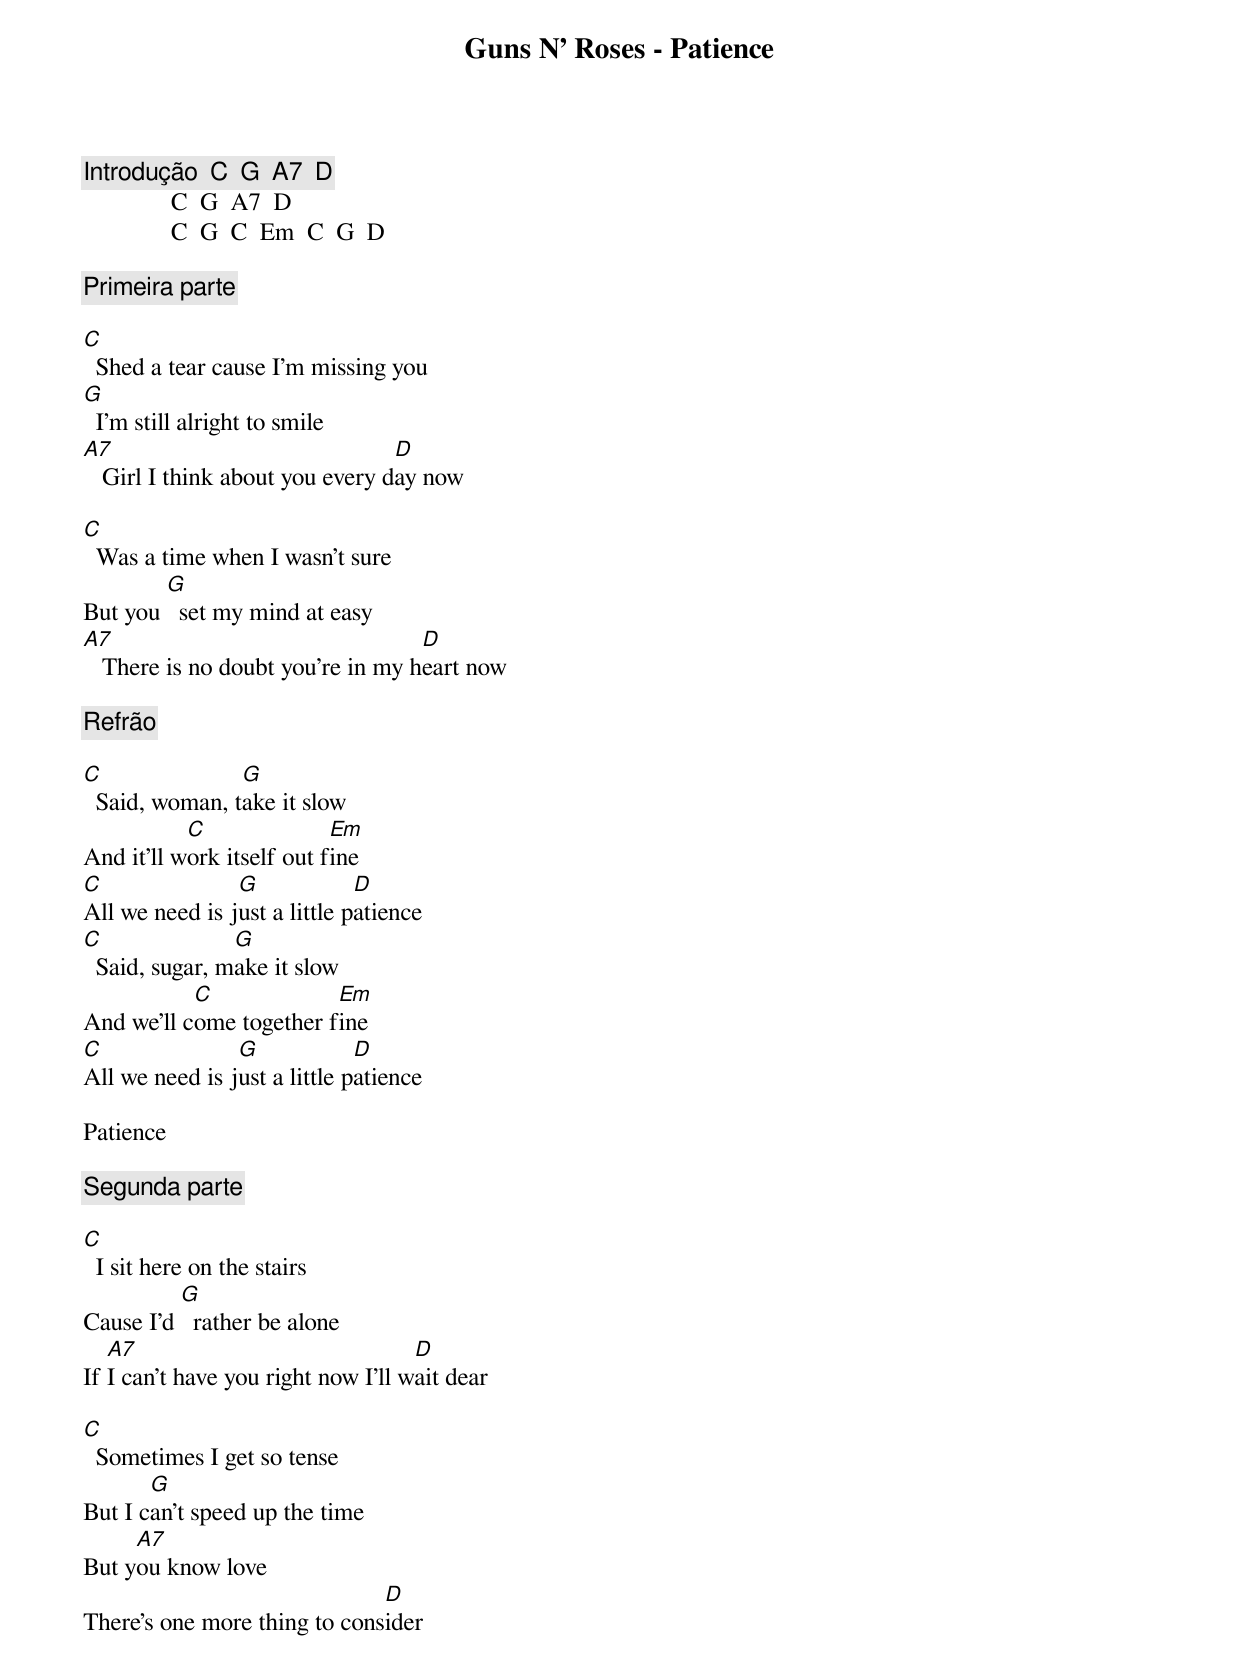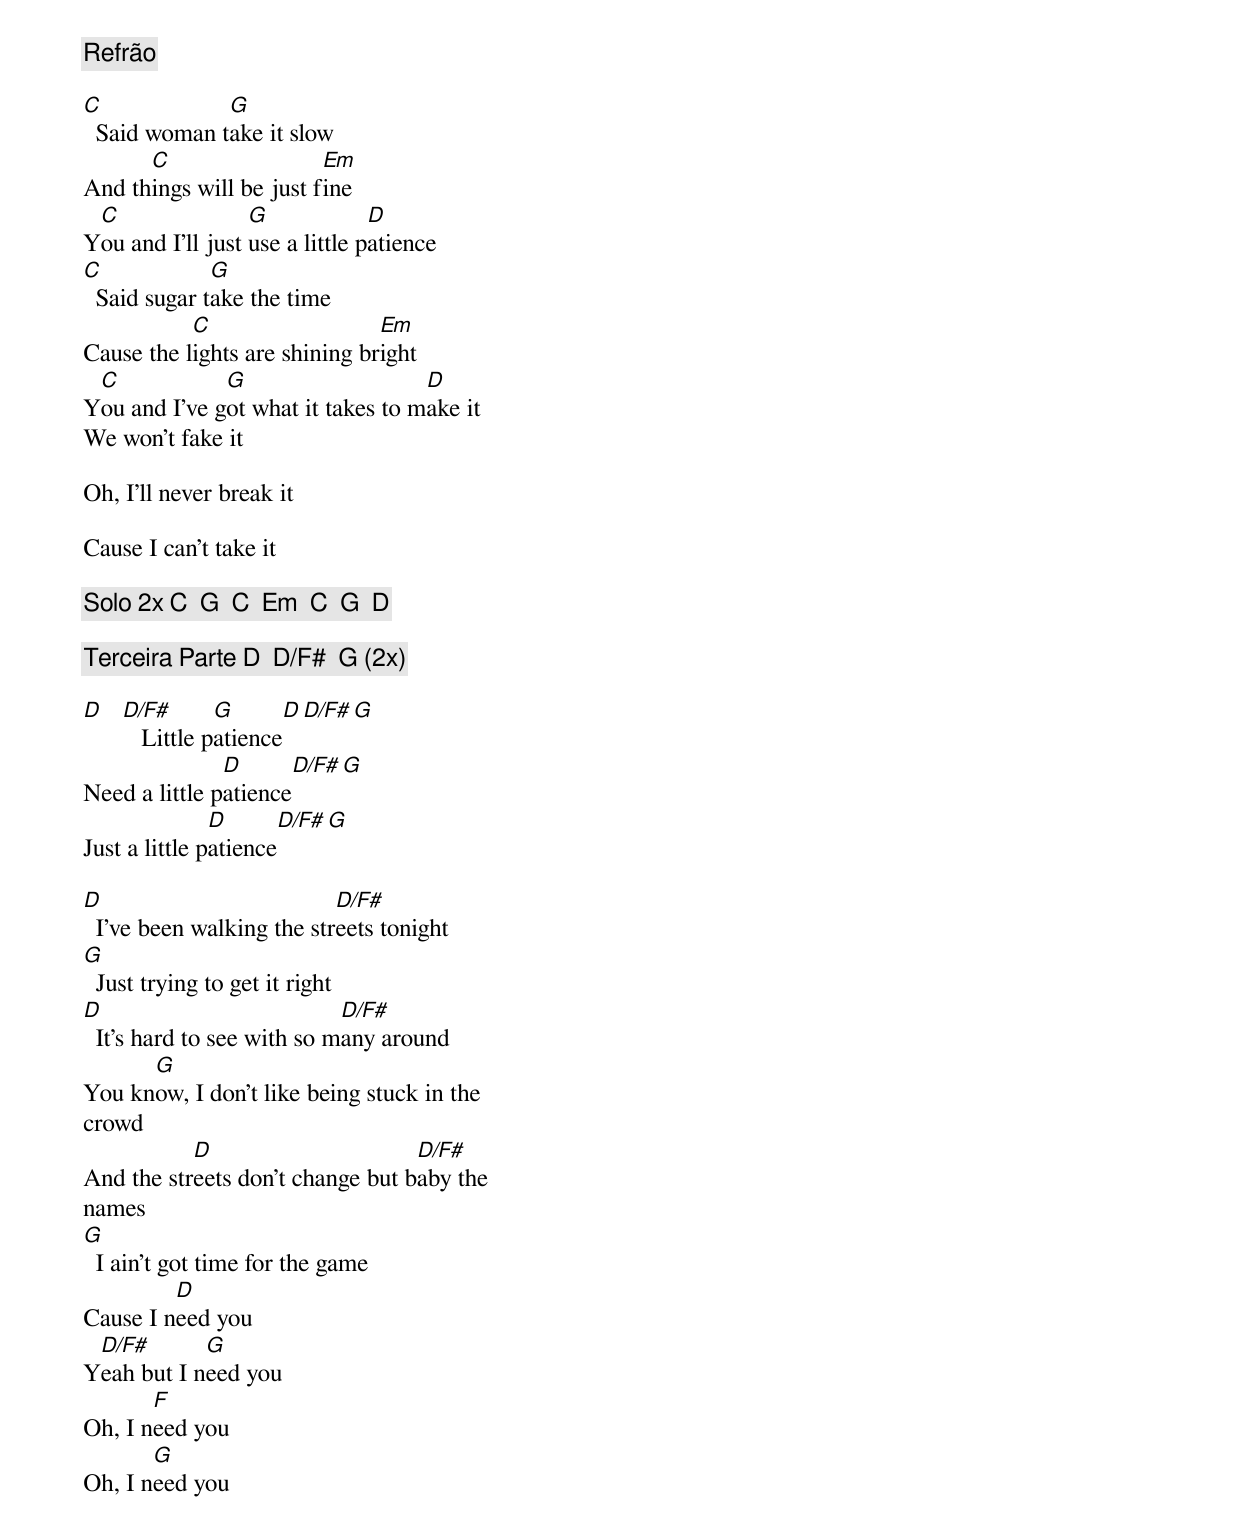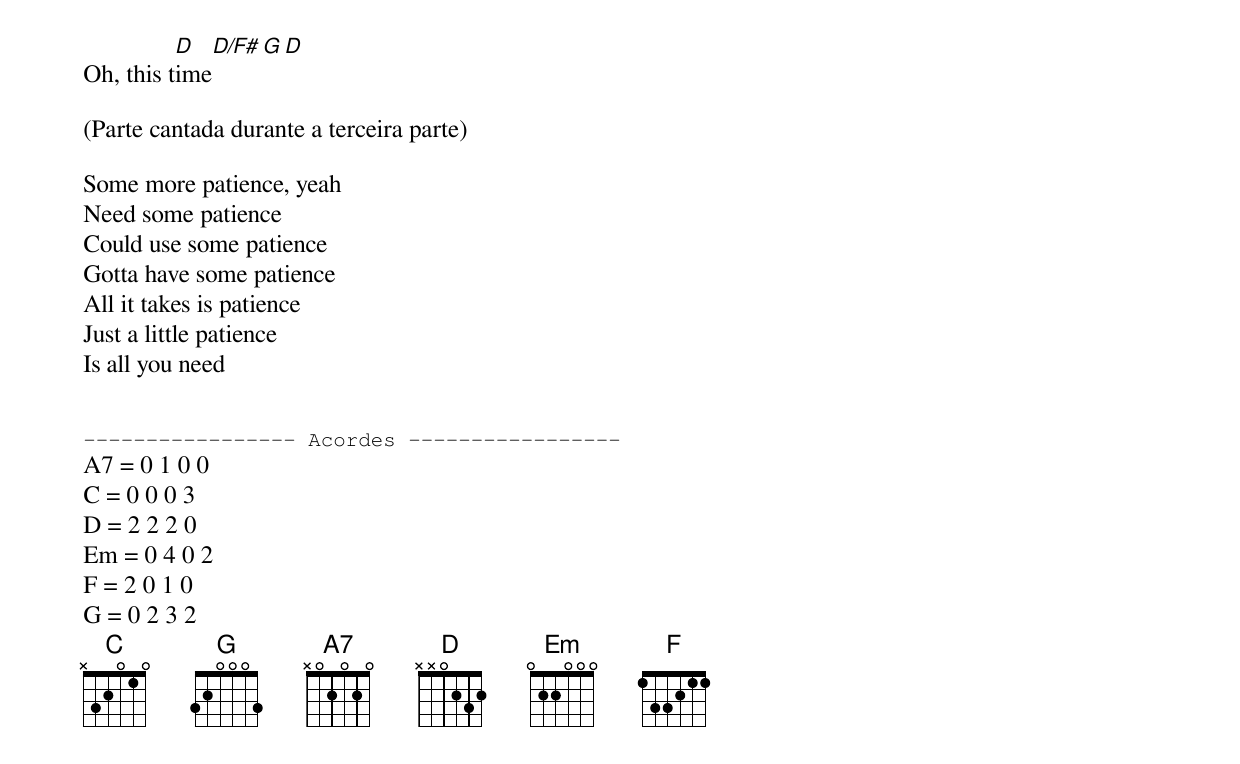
Guns N' Roses - Patience

[Introdução]  C  G  A7  D
              C  G  A7  D
              C  G  C  Em  C  G  D

[Primeira parte]

C
  Shed a tear cause I'm missing you
G
  I'm still alright to smile
A7                               D
   Girl I think about you every day now

C
  Was a time when I wasn't sure
        G
But you   set my mind at easy
A7                                 D
   There is no doubt you're in my heart now

[Refrão]

C               G
  Said, woman, take it slow
           C               Em
And it'll work itself out fine
C               G             D
All we need is just a little patience
C               G
  Said, sugar, make it slow
           C             Em
And we'll come together fine
C               G             D
All we need is just a little patience

Patience

[Segunda parte]

C
  I sit here on the stairs
          G
Cause I'd   rather be alone
   A7                               D
If I can't have you right now I'll wait dear

C
  Sometimes I get so tense
       G
But I can't speed up the time
     A7
But you know love
                              D
There's one more thing to consider

[Refrão]

C             G
  Said woman take it slow
      C                  Em
And things will be just fine
 C                G             D
You and I'll just use a little patience
C             G
  Said sugar take the time
           C                   Em
Cause the lights are shining bright
 C            G                    D
You and I've got what it takes to make it
We won't fake it

Oh, I'll never break it

Cause I can't take it

[Solo 2x] C  G  C  Em  C  G  D

[Terceira Parte] D  D/F#  G (2x)

D  D/F#       G        D  D/F#  G
      Little patience
               D        D/F#  G
Need a little patience
               D        D/F#  G
Just a little patience

D                          D/F#
  I've been walking the streets tonight
G
  Just trying to get it right
D                           D/F#
  It's hard to see with so many around
      G
You know, I don't like being stuck in the
crowd
           D                      D/F#
And the streets don't change but baby the
names
G
  I ain't got time for the game
         D
Cause I need you
 D/F#       G
Yeah but I need you
       F
Oh, I need you
       G
Oh, I need you
          D       D/F#  G  D
Oh, this time

(Parte cantada durante a terceira parte)

Some more patience, yeah
Need some patience
Could use some patience
Gotta have some patience
All it takes is patience
Just a little patience
Is all you need


----------------- Acordes -----------------
A7 = 0 1 0 0
C = 0 0 0 3
D = 2 2 2 0
Em = 0 4 0 2
F = 2 0 1 0
G = 0 2 3 2
